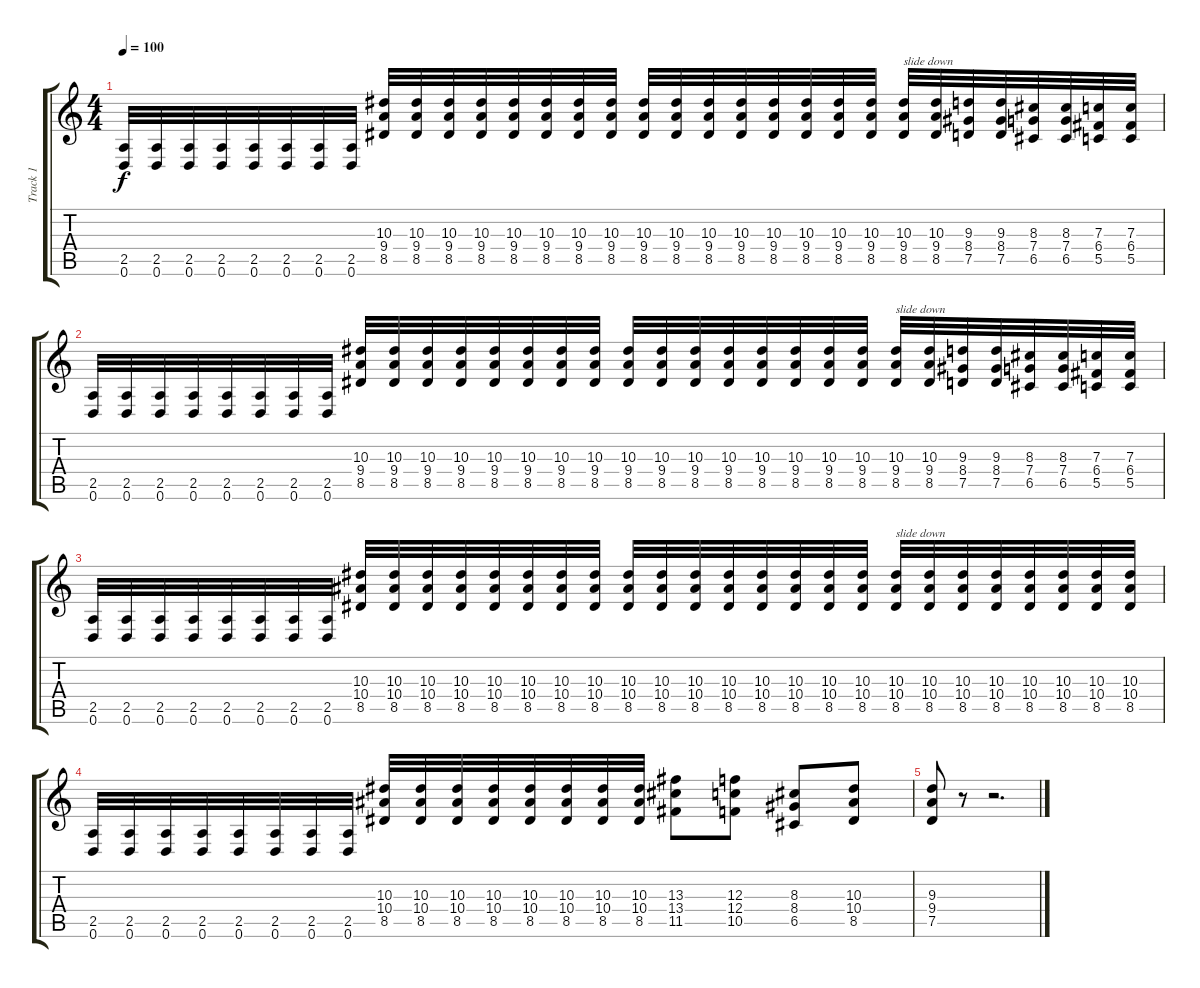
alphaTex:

\track ("Track 1" "Track 1") {instrument distortionguitar}
\staff {score tabs}
\tuning (D4 A3 F3 C3 G2 D2) {hide}
\ts (4 4)
\tempo 100
\clef g2
\ks c
(2.5 0.6).32{dy f} (2.5 0.6).32 (2.5 0.6).32 (2.5 0.6).32 (2.5 0.6).32 (2.5 0.6).32 (2.5 0.6).32 (2.5 0.6).32 (10.3 9.4 8.5).32 (10.3 9.4 8.5).32 (10.3 9.4 8.5).32 (10.3 9.4 8.5).32 (10.3 9.4 8.5).32 (10.3 9.4 8.5).32 (10.3 9.4 8.5).32 (10.3 9.4 8.5).32 (10.3 9.4 8.5).32 (10.3 9.4 8.5).32 (10.3 9.4 8.5).32 (10.3 9.4 8.5).32 (10.3 9.4 8.5).32 (10.3 9.4 8.5).32 (10.3 9.4 8.5).32 (10.3 9.4 8.5).32 (10.3 9.4 8.5).32{txt "slide down"} (10.3 9.4 8.5).32 (9.3 8.4 7.5).32 (9.3 8.4 7.5).32 (8.3 7.4 6.5).32 (8.3 7.4 6.5).32 (7.3 6.4 5.5).32 (7.3 6.4 5.5).32 |
(2.5 0.6).32 (2.5 0.6).32 (2.5 0.6).32 (2.5 0.6).32 (2.5 0.6).32 (2.5 0.6).32 (2.5 0.6).32 (2.5 0.6).32 (10.3 9.4 8.5).32 (10.3 9.4 8.5).32 (10.3 9.4 8.5).32 (10.3 9.4 8.5).32 (10.3 9.4 8.5).32 (10.3 9.4 8.5).32 (10.3 9.4 8.5).32 (10.3 9.4 8.5).32 (10.3 9.4 8.5).32 (10.3 9.4 8.5).32 (10.3 9.4 8.5).32 (10.3 9.4 8.5).32 (10.3 9.4 8.5).32 (10.3 9.4 8.5).32 (10.3 9.4 8.5).32 (10.3 9.4 8.5).32 (10.3 9.4 8.5).32{txt "slide down"} (10.3 9.4 8.5).32 (9.3 8.4 7.5).32 (9.3 8.4 7.5).32 (8.3 7.4 6.5).32 (8.3 7.4 6.5).32 (7.3 6.4 5.5).32 (7.3 6.4 5.5).32 |
(2.5 0.6).32 (2.5 0.6).32 (2.5 0.6).32 (2.5 0.6).32 (2.5 0.6).32 (2.5 0.6).32 (2.5 0.6).32 (2.5 0.6).32 (10.3 10.4 8.5).32 (10.3 10.4 8.5).32 (10.3 10.4 8.5).32 (10.3 10.4 8.5).32 (10.3 10.4 8.5).32 (10.3 10.4 8.5).32 (10.3 10.4 8.5).32 (10.3 10.4 8.5).32 (10.3 10.4 8.5).32 (10.3 10.4 8.5).32 (10.3 10.4 8.5).32 (10.3 10.4 8.5).32 (10.3 10.4 8.5).32 (10.3 10.4 8.5).32 (10.3 10.4 8.5).32 (10.3 10.4 8.5).32 (10.3 10.4 8.5).32{txt "slide down"} (10.3 10.4 8.5).32 (10.3 10.4 8.5).32 (10.3 10.4 8.5).32 (10.3 10.4 8.5).32 (10.3 10.4 8.5).32 (10.3 10.4 8.5).32 (10.3 10.4 8.5).32 |
(2.5 0.6).32 (2.5 0.6).32 (2.5 0.6).32 (2.5 0.6).32 (2.5 0.6).32 (2.5 0.6).32 (2.5 0.6).32 (2.5 0.6).32 (10.3 10.4 8.5).32 (10.3 10.4 8.5).32 (10.3 10.4 8.5).32 (10.3 10.4 8.5).32 (10.3 10.4 8.5).32 (10.3 10.4 8.5).32 (10.3 10.4 8.5).32 (10.3 10.4 8.5).32 (13.3 13.4 11.5).8 (12.3 12.4 10.5).8 (8.3 8.4 6.5).8 (10.3 10.4 8.5).8 |
(9.3 9.4 7.5).8 r.8 r.2{d}
